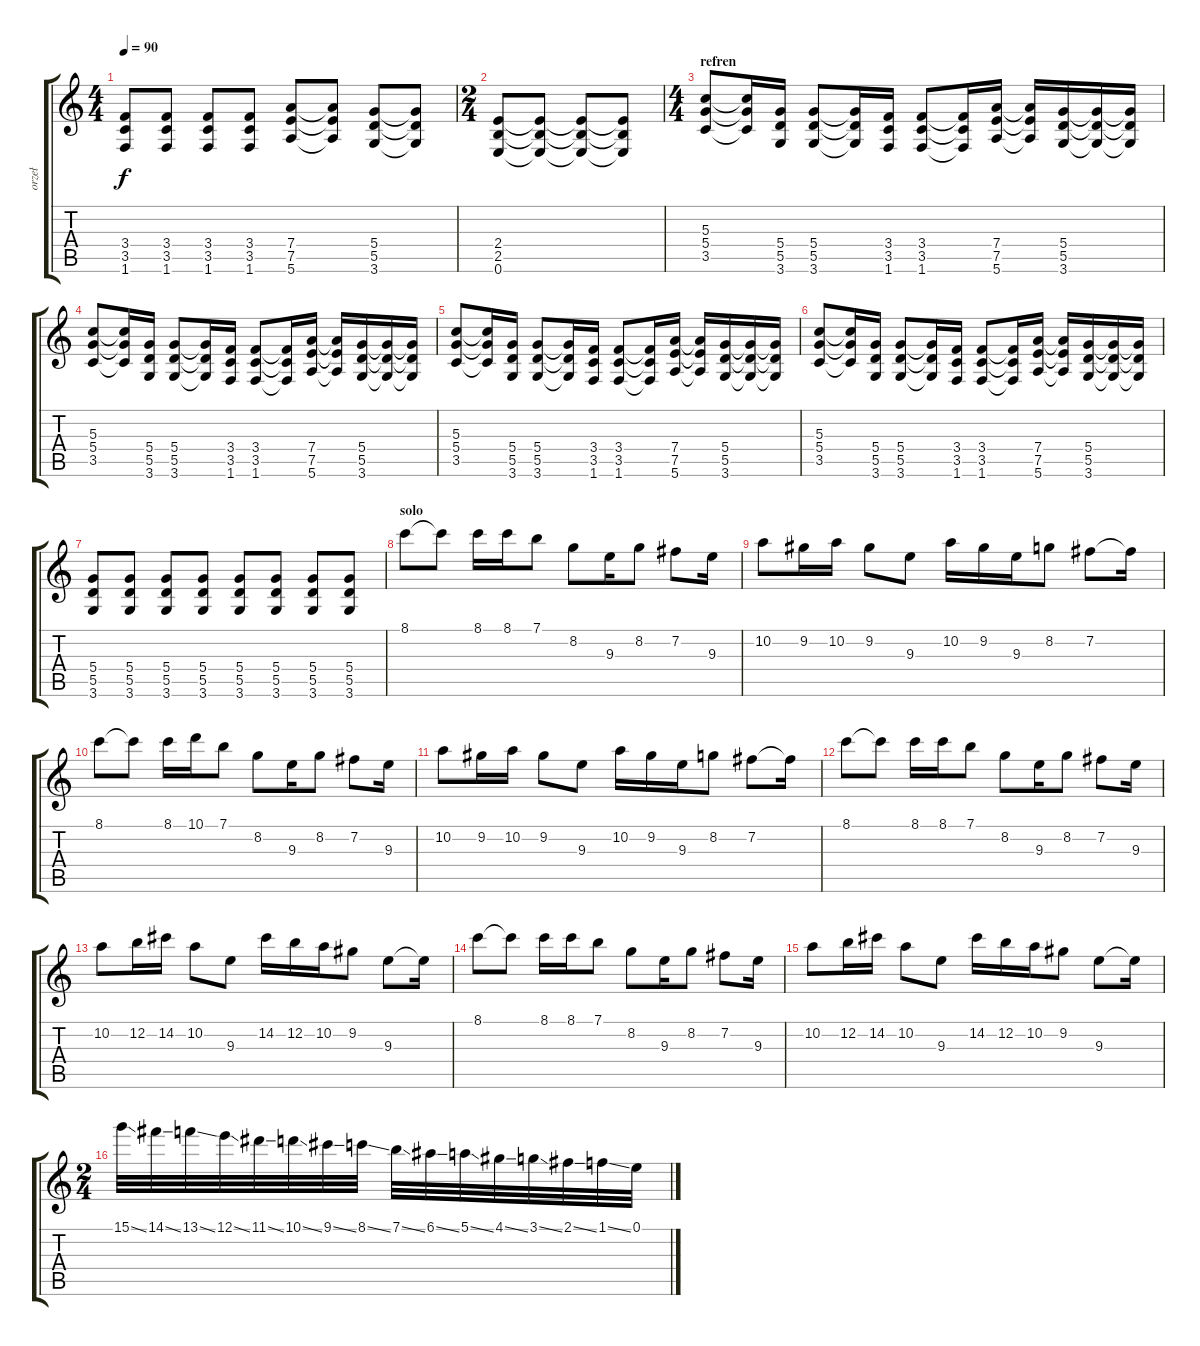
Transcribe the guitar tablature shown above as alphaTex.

\track ("orzeł" "orzeł") {instrument overdrivenguitar}
\staff {score tabs}
\tuning (E4 B3 G3 D3 A2 E2) {hide}
\ts (4 4)
\tempo 90
\clef g2
\ks c
(3.4 3.5 1.6).8{dy f} (3.4 3.5 1.6).8 (3.4 3.5 1.6).8 (3.4 3.5 1.6).8 (7.4 7.5 5.6).8 (7.4{t} 7.5{t} 5.6{t}).8 (5.4 5.5 3.6).8 (5.4{t} 5.5{t} 3.6{t}).8 |
\ts (2 4)
(2.4 2.5 0.6).8 (2.4{t} 2.5{t} 0.6{t}).8 (2.4{t} 2.5{t} 0.6{t}).8 (2.4{t} 2.5{t} 0.6{t}).8 |
\ts (4 4)
\section ("" "refren")
(5.3 5.4 3.5).8 (5.3{t} 5.4{t} 3.5{t}).16 (5.4 5.5 3.6).16 (5.4 5.5 3.6).8 (5.4{t} 5.5{t} 3.6{t}).16 (3.4 3.5 1.6).16 (3.4 3.5 1.6).8 (3.4{t} 3.5{t} 1.6{t}).16 (7.4 7.5 5.6).16 (7.4{t} 7.5{t} 5.6{t}).16 (5.4 5.5 3.6).16 (5.4{t} 5.5{t} 3.6{t}).16 (5.4{t} 5.5{t} 3.6{t}).16 |
(5.3 5.4 3.5).8 (5.3{t} 5.4{t} 3.5{t}).16 (5.4 5.5 3.6).16 (5.4 5.5 3.6).8 (5.4{t} 5.5{t} 3.6{t}).16 (3.4 3.5 1.6).16 (3.4 3.5 1.6).8 (3.4{t} 3.5{t} 1.6{t}).16 (7.4 7.5 5.6).16 (7.4{t} 7.5{t} 5.6{t}).16 (5.4 5.5 3.6).16 (5.4{t} 5.5{t} 3.6{t}).16 (5.4{t} 5.5{t} 3.6{t}).16 |
(5.3 5.4 3.5).8 (5.3{t} 5.4{t} 3.5{t}).16 (5.4 5.5 3.6).16 (5.4 5.5 3.6).8 (5.4{t} 5.5{t} 3.6{t}).16 (3.4 3.5 1.6).16 (3.4 3.5 1.6).8 (3.4{t} 3.5{t} 1.6{t}).16 (7.4 7.5 5.6).16 (7.4{t} 7.5{t} 5.6{t}).16 (5.4 5.5 3.6).16 (5.4{t} 5.5{t} 3.6{t}).16 (5.4{t} 5.5{t} 3.6{t}).16 |
(5.3 5.4 3.5).8 (5.3{t} 5.4{t} 3.5{t}).16 (5.4 5.5 3.6).16 (5.4 5.5 3.6).8 (5.4{t} 5.5{t} 3.6{t}).16 (3.4 3.5 1.6).16 (3.4 3.5 1.6).8 (3.4{t} 3.5{t} 1.6{t}).16 (7.4 7.5 5.6).16 (7.4{t} 7.5{t} 5.6{t}).16 (5.4 5.5 3.6).16 (5.4{t} 5.5{t} 3.6{t}).16 (5.4{t} 5.5{t} 3.6{t}).16 |
(5.4 5.5 3.6).8 (5.4 5.5 3.6).8 (5.4 5.5 3.6).8 (5.4 5.5 3.6).8 (5.4 5.5 3.6).8 (5.4 5.5 3.6).8 (5.4 5.5 3.6).8 (5.4 5.5 3.6).8 |
\section ("" "solo")
8.1.8 8.1{t}.8 8.1.16 8.1.16 7.1.8 8.2.8 9.3.16 8.2.8 7.2.8 9.3.16 |
10.2.8 9.2.16 10.2.16 9.2.8 9.3.8 10.2.16 9.2.16 9.3.16 8.2.8 7.2.8 7.2{t}.16 |
8.1.8 8.1{t}.8 8.1.16 10.1.16 7.1.8 8.2.8 9.3.16 8.2.8 7.2.8 9.3.16 |
10.2.8 9.2.16 10.2.16 9.2.8 9.3.8 10.2.16 9.2.16 9.3.16 8.2.8 7.2.8 7.2{t}.16 |
8.1.8 8.1{t}.8 8.1.16 8.1.16 7.1.8 8.2.8 9.3.16 8.2.8 7.2.8 9.3.16 |
10.2.8 12.2.16 14.2.16 10.2.8 9.3.8 14.2.16 12.2.16 10.2.16 9.2.8 9.3.8 9.3{t}.16 |
8.1.8 8.1{t}.8 8.1.16 8.1.16 7.1.8 8.2.8 9.3.16 8.2.8 7.2.8 9.3.16 |
10.2.8 12.2.16 14.2.16 10.2.8 9.3.8 14.2.16 12.2.16 10.2.16 9.2.8 9.3.8 9.3{t}.16 |
\ts (2 4)
15.1{ss}.32 14.1{ss}.32 13.1{ss}.32 12.1{ss}.32 11.1{ss}.32 10.1{ss}.32 9.1{ss}.32 8.1{ss}.32 7.1{ss}.32 6.1{ss}.32 5.1{ss}.32 4.1{ss}.32 3.1{ss}.32 2.1{ss}.32 1.1{ss}.32 0.1.32
